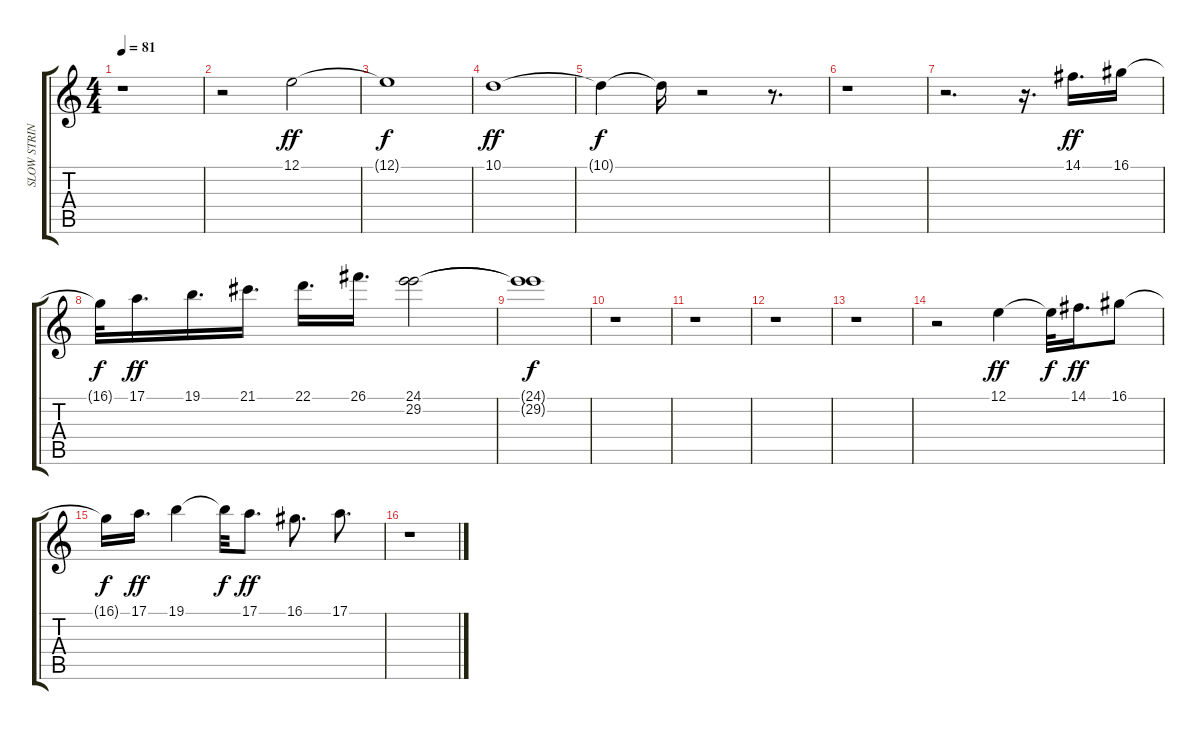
\track ("SLOW STRING." "SLOW STRIN") {instrument stringensemble1}
\staff {score tabs}
\tuning (E4 B3 G3 D3 A2 E2) {hide}
\ts (4 4)
\tempo 81
\clef g2
\ks c
r.1{dy f} |
r.2 12.1.2{dy ff} |
12.1{t}.1{dy f} |
10.1.1{dy ff} |
10.1{t}.4{dy f} 10.1{t}.16 r.2 r.8{d} |
r.1 |
r.2{d} r.16{d} 14.1.16{d dy ff} 16.1.16 |
16.1{t}.32{dy f} 17.1.16{d dy ff} 19.1.16{d} 21.1.16{d} 22.1.16{d} 26.1.16{d} (24.1 29.2).2 |
(24.1{t} 29.2{t}).1{dy f} |
r.1 |
r.1 |
r.1 |
r.1 |
r.2 12.1.4{dy ff} 12.1{t}.32{dy f} 14.1.16{d dy ff} 16.1.8 |
16.1{t}.16{dy f} 17.1.16{d dy ff} 19.1.4 19.1{t}.32{dy f} 17.1.8{d dy ff} 16.1.8{d} 17.1.8{d} |
r.1
